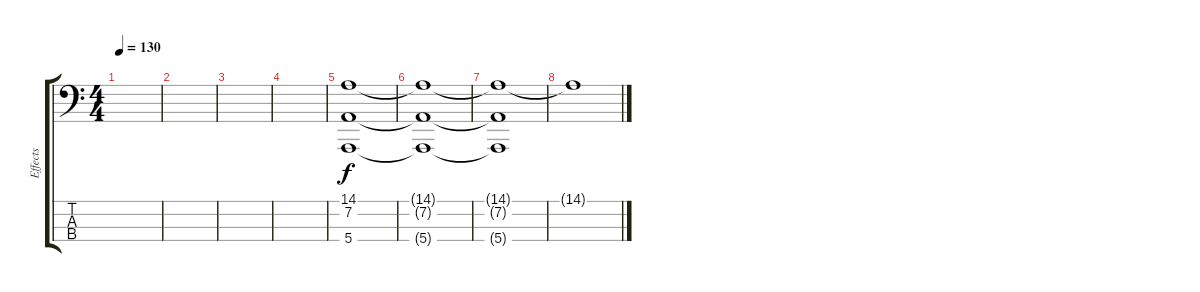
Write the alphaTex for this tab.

\track ("Effects" "Effects") {instrument pad2warm}
\staff {score tabs}
\tuning (G2 D2 A1 E1) {hide}
\ts (4 4)
\tempo 130
\clef f4
\ks c
|
|
|
|
(14.1 7.2 5.4).1 |
(14.1{t} 7.2{t} 5.4{t}).1 |
(14.1{t} 7.2{t} 5.4{t}).1 |
14.1{t}.1
